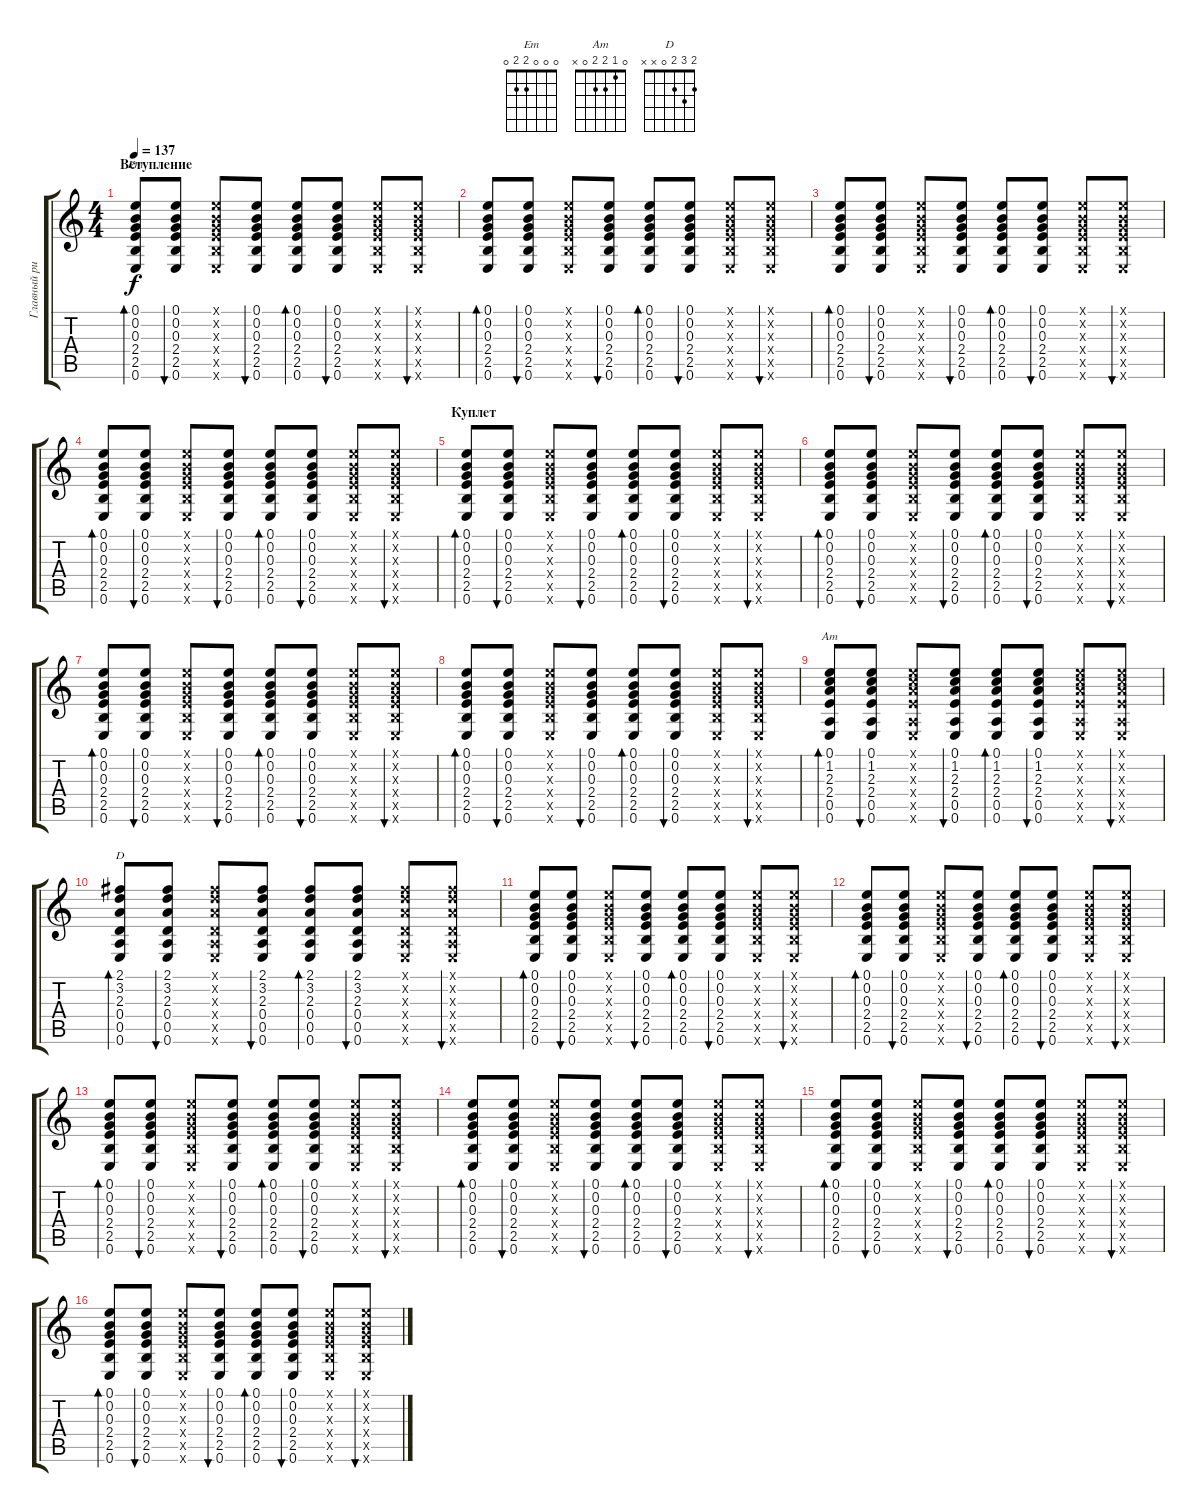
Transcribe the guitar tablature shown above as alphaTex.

\track ("Главный ритм" "Главный ри") {instrument acousticguitarsteel}
\staff {score tabs}
\tuning (E4 B3 G3 D3 A2 E2) {hide}
\chord ("Em" 0 0 0 2 2 0)
\chord ("Am" 0 1 2 2 0 x)
\chord ("D" 2 3 2 0 x x)
\ts (4 4)
\section ("" "Вступление")
\tempo 137
\clef g2
\ks c
(0.1 0.2 0.3 2.4 2.5 0.6).8{bd 60 ch "Em" dy f instrument acousticguitarsteel} (0.1 0.2 0.3 2.4 2.5 0.6).8{bu 60} (0.1{x} 0.2{x} 0.3{x} 2.4{x} 2.5{x} 0.6{x}).8 (0.1 0.2 0.3 2.4 2.5 0.6).8{bu 60} (0.1 0.2 0.3 2.4 2.5 0.6).8{bd 60} (0.1 0.2 0.3 2.4 2.5 0.6).8{bu 60} (0.1{x} 0.2{x} 0.3{x} 2.4{x} 2.5{x} 0.6{x}).8 (0.1{x} 0.2{x} 0.3{x} 2.4{x} 2.5{x} 0.6{x}).8{bu 60} |
(0.1 0.2 0.3 2.4 2.5 0.6).8{bd 60} (0.1 0.2 0.3 2.4 2.5 0.6).8{bu 60} (0.1{x} 0.2{x} 0.3{x} 2.4{x} 2.5{x} 0.6{x}).8 (0.1 0.2 0.3 2.4 2.5 0.6).8{bu 60} (0.1 0.2 0.3 2.4 2.5 0.6).8{bd 60} (0.1 0.2 0.3 2.4 2.5 0.6).8{bu 60} (0.1{x} 0.2{x} 0.3{x} 2.4{x} 2.5{x} 0.6{x}).8 (0.1{x} 0.2{x} 0.3{x} 2.4{x} 2.5{x} 0.6{x}).8{bu 60} |
(0.1 0.2 0.3 2.4 2.5 0.6).8{bd 60} (0.1 0.2 0.3 2.4 2.5 0.6).8{bu 60} (0.1{x} 0.2{x} 0.3{x} 2.4{x} 2.5{x} 0.6{x}).8 (0.1 0.2 0.3 2.4 2.5 0.6).8{bu 60} (0.1 0.2 0.3 2.4 2.5 0.6).8{bd 60} (0.1 0.2 0.3 2.4 2.5 0.6).8{bu 60} (0.1{x} 0.2{x} 0.3{x} 2.4{x} 2.5{x} 0.6{x}).8 (0.1{x} 0.2{x} 0.3{x} 2.4{x} 2.5{x} 0.6{x}).8{bu 60} |
(0.1 0.2 0.3 2.4 2.5 0.6).8{bd 60} (0.1 0.2 0.3 2.4 2.5 0.6).8{bu 60} (0.1{x} 0.2{x} 0.3{x} 2.4{x} 2.5{x} 0.6{x}).8 (0.1 0.2 0.3 2.4 2.5 0.6).8{bu 60} (0.1 0.2 0.3 2.4 2.5 0.6).8{bd 60} (0.1 0.2 0.3 2.4 2.5 0.6).8{bu 60} (0.1{x} 0.2{x} 0.3{x} 2.4{x} 2.5{x} 0.6{x}).8 (0.1{x} 0.2{x} 0.3{x} 2.4{x} 2.5{x} 0.6{x}).8{bu 60} |
\section ("" "Куплет")
(0.1 0.2 0.3 2.4 2.5 0.6).8{bd 60} (0.1 0.2 0.3 2.4 2.5 0.6).8{bu 60} (0.1{x} 0.2{x} 0.3{x} 2.4{x} 2.5{x} 0.6{x}).8 (0.1 0.2 0.3 2.4 2.5 0.6).8{bu 60} (0.1 0.2 0.3 2.4 2.5 0.6).8{bd 60} (0.1 0.2 0.3 2.4 2.5 0.6).8{bu 60} (0.1{x} 0.2{x} 0.3{x} 2.4{x} 2.5{x} 0.6{x}).8 (0.1{x} 0.2{x} 0.3{x} 2.4{x} 2.5{x} 0.6{x}).8{bu 60} |
(0.1 0.2 0.3 2.4 2.5 0.6).8{bd 60} (0.1 0.2 0.3 2.4 2.5 0.6).8{bu 60} (0.1{x} 0.2{x} 0.3{x} 2.4{x} 2.5{x} 0.6{x}).8 (0.1 0.2 0.3 2.4 2.5 0.6).8{bu 60} (0.1 0.2 0.3 2.4 2.5 0.6).8{bd 60} (0.1 0.2 0.3 2.4 2.5 0.6).8{bu 60} (0.1{x} 0.2{x} 0.3{x} 2.4{x} 2.5{x} 0.6{x}).8 (0.1{x} 0.2{x} 0.3{x} 2.4{x} 2.5{x} 0.6{x}).8{bu 60} |
(0.1 0.2 0.3 2.4 2.5 0.6).8{bd 60} (0.1 0.2 0.3 2.4 2.5 0.6).8{bu 60} (0.1{x} 0.2{x} 0.3{x} 2.4{x} 2.5{x} 0.6{x}).8 (0.1 0.2 0.3 2.4 2.5 0.6).8{bu 60} (0.1 0.2 0.3 2.4 2.5 0.6).8{bd 60} (0.1 0.2 0.3 2.4 2.5 0.6).8{bu 60} (0.1{x} 0.2{x} 0.3{x} 2.4{x} 2.5{x} 0.6{x}).8 (0.1{x} 0.2{x} 0.3{x} 2.4{x} 2.5{x} 0.6{x}).8{bu 60} |
(0.1 0.2 0.3 2.4 2.5 0.6).8{bd 60} (0.1 0.2 0.3 2.4 2.5 0.6).8{bu 60} (0.1{x} 0.2{x} 0.3{x} 2.4{x} 2.5{x} 0.6{x}).8 (0.1 0.2 0.3 2.4 2.5 0.6).8{bu 60} (0.1 0.2 0.3 2.4 2.5 0.6).8{bd 60} (0.1 0.2 0.3 2.4 2.5 0.6).8{bu 60} (0.1{x} 0.2{x} 0.3{x} 2.4{x} 2.5{x} 0.6{x}).8 (0.1{x} 0.2{x} 0.3{x} 2.4{x} 2.5{x} 0.6{x}).8{bu 60} |
(0.1 1.2 2.3 2.4 0.5 0.6).8{bd 60 ch "Am"} (0.1 1.2 2.3 2.4 0.5 0.6).8{bu 60} (0.1{x} 1.2{x} 2.3{x} 2.4{x} 0.5{x} 0.6{x}).8 (0.1 1.2 2.3 2.4 0.5 0.6).8{bu 60} (0.1 1.2 2.3 2.4 0.5 0.6).8{bd 60} (0.1 1.2 2.3 2.4 0.5 0.6).8{bu 60} (0.1{x} 1.2{x} 2.3{x} 2.4{x} 0.5{x} 0.6{x}).8 (0.1{x} 1.2{x} 2.3{x} 2.4{x} 0.5{x} 0.6{x}).8{bu 60} |
(2.1 3.2 2.3 0.4 0.5 0.6).8{bd 60 ch "D"} (2.1 3.2 2.3 0.4 0.5 0.6).8{bu 60} (2.1{x} 3.2{x} 2.3{x} 0.4{x} 0.5{x} 0.6{x}).8 (2.1 3.2 2.3 0.4 0.5 0.6).8{bu 60} (2.1 3.2 2.3 0.4 0.5 0.6).8{bd 60} (2.1 3.2 2.3 0.4 0.5 0.6).8{bu 60} (2.1{x} 3.2{x} 2.3{x} 0.4{x} 0.5{x} 0.6{x}).8 (2.1{x} 3.2{x} 2.3{x} 0.4{x} 0.5{x} 0.6{x}).8{bu 60} |
(0.1 0.2 0.3 2.4 2.5 0.6).8{bd 60} (0.1 0.2 0.3 2.4 2.5 0.6).8{bu 60} (0.1{x} 0.2{x} 0.3{x} 2.4{x} 2.5{x} 0.6{x}).8 (0.1 0.2 0.3 2.4 2.5 0.6).8{bu 60} (0.1 0.2 0.3 2.4 2.5 0.6).8{bd 60} (0.1 0.2 0.3 2.4 2.5 0.6).8{bu 60} (0.1{x} 0.2{x} 0.3{x} 2.4{x} 2.5{x} 0.6{x}).8 (0.1{x} 0.2{x} 0.3{x} 2.4{x} 2.5{x} 0.6{x}).8{bu 60} |
(0.1 0.2 0.3 2.4 2.5 0.6).8{bd 60} (0.1 0.2 0.3 2.4 2.5 0.6).8{bu 60} (0.1{x} 0.2{x} 0.3{x} 2.4{x} 2.5{x} 0.6{x}).8 (0.1 0.2 0.3 2.4 2.5 0.6).8{bu 60} (0.1 0.2 0.3 2.4 2.5 0.6).8{bd 60} (0.1 0.2 0.3 2.4 2.5 0.6).8{bu 60} (0.1{x} 0.2{x} 0.3{x} 2.4{x} 2.5{x} 0.6{x}).8 (0.1{x} 0.2{x} 0.3{x} 2.4{x} 2.5{x} 0.6{x}).8{bu 60} |
(0.1 0.2 0.3 2.4 2.5 0.6).8{bd 60} (0.1 0.2 0.3 2.4 2.5 0.6).8{bu 60} (0.1{x} 0.2{x} 0.3{x} 2.4{x} 2.5{x} 0.6{x}).8 (0.1 0.2 0.3 2.4 2.5 0.6).8{bu 60} (0.1 0.2 0.3 2.4 2.5 0.6).8{bd 60} (0.1 0.2 0.3 2.4 2.5 0.6).8{bu 60} (0.1{x} 0.2{x} 0.3{x} 2.4{x} 2.5{x} 0.6{x}).8 (0.1{x} 0.2{x} 0.3{x} 2.4{x} 2.5{x} 0.6{x}).8{bu 60} |
(0.1 0.2 0.3 2.4 2.5 0.6).8{bd 60} (0.1 0.2 0.3 2.4 2.5 0.6).8{bu 60} (0.1{x} 0.2{x} 0.3{x} 2.4{x} 2.5{x} 0.6{x}).8 (0.1 0.2 0.3 2.4 2.5 0.6).8{bu 60} (0.1 0.2 0.3 2.4 2.5 0.6).8{bd 60} (0.1 0.2 0.3 2.4 2.5 0.6).8{bu 60} (0.1{x} 0.2{x} 0.3{x} 2.4{x} 2.5{x} 0.6{x}).8 (0.1{x} 0.2{x} 0.3{x} 2.4{x} 2.5{x} 0.6{x}).8{bu 60} |
(0.1 0.2 0.3 2.4 2.5 0.6).8{bd 60} (0.1 0.2 0.3 2.4 2.5 0.6).8{bu 60} (0.1{x} 0.2{x} 0.3{x} 2.4{x} 2.5{x} 0.6{x}).8 (0.1 0.2 0.3 2.4 2.5 0.6).8{bu 60} (0.1 0.2 0.3 2.4 2.5 0.6).8{bd 60} (0.1 0.2 0.3 2.4 2.5 0.6).8{bu 60} (0.1{x} 0.2{x} 0.3{x} 2.4{x} 2.5{x} 0.6{x}).8 (0.1{x} 0.2{x} 0.3{x} 2.4{x} 2.5{x} 0.6{x}).8{bu 60} |
(0.1 0.2 0.3 2.4 2.5 0.6).8{bd 60} (0.1 0.2 0.3 2.4 2.5 0.6).8{bu 60} (0.1{x} 0.2{x} 0.3{x} 2.4{x} 2.5{x} 0.6{x}).8 (0.1 0.2 0.3 2.4 2.5 0.6).8{bu 60} (0.1 0.2 0.3 2.4 2.5 0.6).8{bd 60} (0.1 0.2 0.3 2.4 2.5 0.6).8{bu 60} (0.1{x} 0.2{x} 0.3{x} 2.4{x} 2.5{x} 0.6{x}).8 (0.1{x} 0.2{x} 0.3{x} 2.4{x} 2.5{x} 0.6{x}).8{bu 60}
